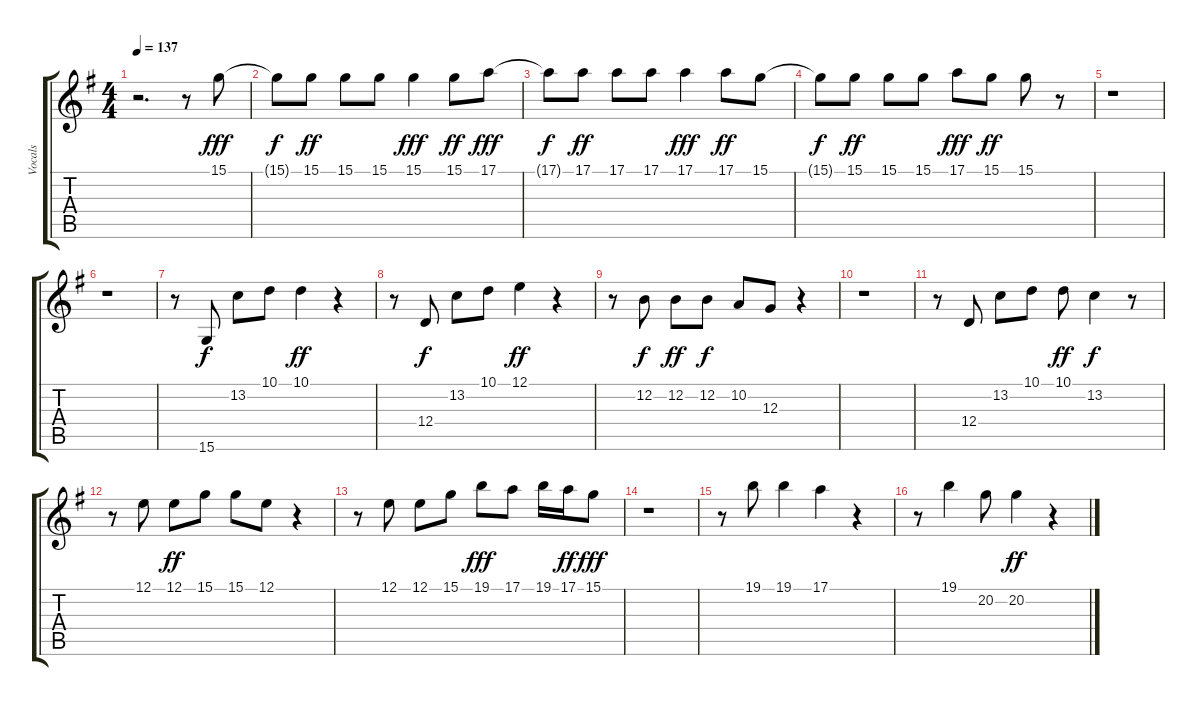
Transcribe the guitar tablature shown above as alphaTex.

\track ("Vocals" "Vocals") {instrument flute}
\staff {score tabs}
\tuning (E4 B3 G3 D3 A2 E2) {hide}
\ts (4 4)
\tempo 137
\clef g2
\ks g
r.2{d dy fff instrument flute} r.8 15.1.8 |
15.1{t}.8{dy f} 15.1.8{dy ff} 15.1.8 15.1.8 15.1.4{dy fff} 15.1.8{dy ff} 17.1.8{dy fff} |
17.1{t}.8{dy f} 17.1.8{dy ff} 17.1.8 17.1.8 17.1.4{dy fff} 17.1.8{dy ff} 15.1.8 |
15.1{t}.8{dy f} 15.1.8{dy ff} 15.1.8 15.1.8 17.1.8{dy fff} 15.1.8{dy ff} 15.1.8 r.8 |
r.1 |
r.1 |
r.8 15.6.8{dy f} 13.2.8 10.1.8 10.1.4{dy ff} r.4 |
r.8 12.4.8{dy f} 13.2.8 10.1.8 12.1.4{dy ff} r.4 |
r.8 12.2.8{dy f} 12.2.8{dy ff} 12.2.8{dy f} 10.2.8 12.3.8 r.4 |
r.1 |
r.8 12.4.8 13.2.8 10.1.8 10.1.8{dy ff} 13.2.4{dy f} r.8 |
r.8 12.1.8 12.1.8{dy ff} 15.1.8 15.1.8 12.1.8 r.4 |
r.8 12.1.8 12.1.8 15.1.8 19.1.8{dy fff} 17.1.8 19.1.16 17.1.16{dy ff} 15.1.8{dy fff} |
r.1 |
r.8 19.1.8 19.1.4 17.1.4 r.4 |
r.8 19.1.4 20.2.8 20.2.4{dy ff} r.4
